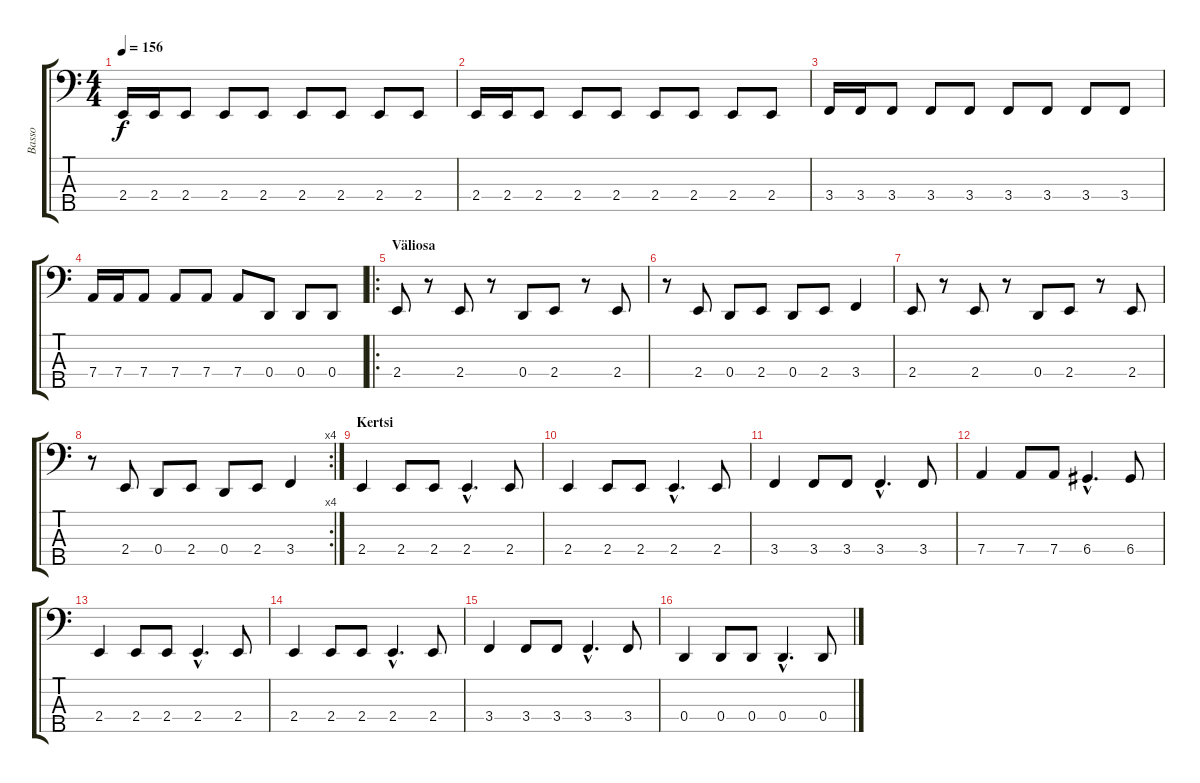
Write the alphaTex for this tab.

\track ("Basso" "Basso") {instrument electricbassfinger}
\staff {score tabs}
\tuning (G2 D2 A1 D1 A0) {hide}
\ts (4 4)
\tempo 156
\clef f4
\ks c
2.4.16{dy f} 2.4.16 2.4.8 2.4.8 2.4.8 2.4.8 2.4.8 2.4.8 2.4.8 |
2.4.16 2.4.16 2.4.8 2.4.8 2.4.8 2.4.8 2.4.8 2.4.8 2.4.8 |
3.4.16 3.4.16 3.4.8 3.4.8 3.4.8 3.4.8 3.4.8 3.4.8 3.4.8 |
7.4.16 7.4.16 7.4.8 7.4.8 7.4.8 7.4.8 0.4.8 0.4.8 0.4.8 |
\ro
\section ("" "Väliosa")
2.4.8 r.8 2.4.8 r.8 0.4.8 2.4.8 r.8 2.4.8 |
r.8 2.4.8 0.4.8 2.4.8 0.4.8 2.4.8 3.4.4 |
2.4.8 r.8 2.4.8 r.8 0.4.8 2.4.8 r.8 2.4.8 |
\rc 4
r.8 2.4.8 0.4.8 2.4.8 0.4.8 2.4.8 3.4.4 |
\section ("" "Kertsi")
2.4.4 2.4.8 2.4.8 2.4{hac}.4{d} 2.4.8 |
2.4.4 2.4.8 2.4.8 2.4{hac}.4{d} 2.4.8 |
3.4.4 3.4.8 3.4.8 3.4{hac}.4{d} 3.4.8 |
7.4.4 7.4.8 7.4.8 6.4{hac}.4{d} 6.4.8 |
2.4.4 2.4.8 2.4.8 2.4{hac}.4{d} 2.4.8 |
2.4.4 2.4.8 2.4.8 2.4{hac}.4{d} 2.4.8 |
3.4.4 3.4.8 3.4.8 3.4{hac}.4{d} 3.4.8 |
0.4.4 0.4.8 0.4.8 0.4{hac}.4{d} 0.4.8
